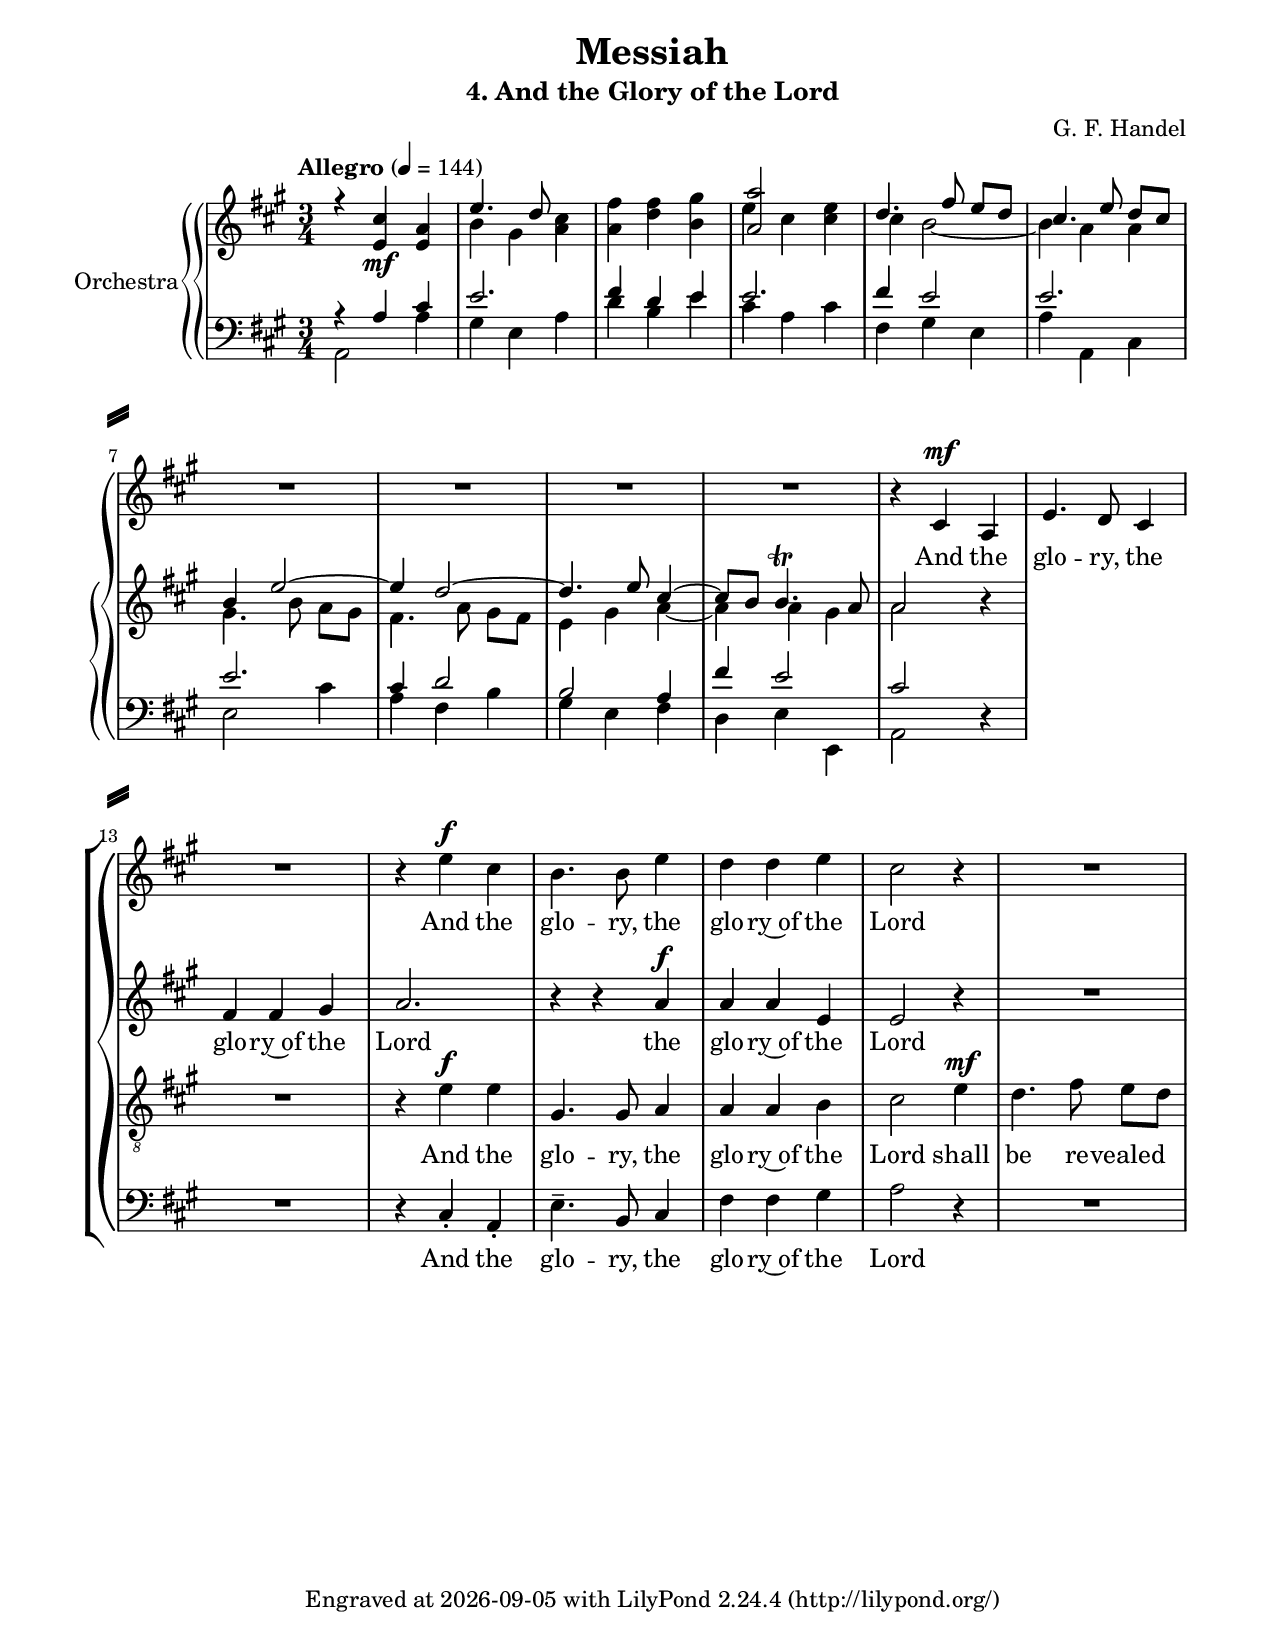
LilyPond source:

\version "2.22.1"

#(ly:set-option 'midi-extension "mid")

\header {
  title = "Messiah"
  subtitle = "4. And the Glory of the Lord"
  composer = "G. F. Handel"
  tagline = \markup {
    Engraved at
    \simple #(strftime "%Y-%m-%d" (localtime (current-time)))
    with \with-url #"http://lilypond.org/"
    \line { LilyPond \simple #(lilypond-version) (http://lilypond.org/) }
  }
}

\paper {
  #(set-paper-size "letter")
  left-margin = 20\mm
  right-margin = 15\mm
  ragged-bottom = ##t
  ragged-last-bottom = ##t
  system-system-spacing.basic-distance = #15
  system-separator-markup = \slashSeparator
  print-page-number = ##f
}

tempoI = 144
global = {
  \key a \major
  \time 3/4
}

soprano = \relative c'' {
  \global
  \dynamicUp
  R1 * 3/4 * 13		| %1-13
  r4 e4 \f cis		| %14
  b4. b8 e4		| %15
  d4 d e			| %16
  cis2 r4		| %17
  R1 * 3/4		| %18
}

soplyrics = \lyricmode {
  And the glo -- ry, the glo -- ry~of the Lord
}

alto = \relative c' {
  \global
  \dynamicUp
  R1 * 3/4 * 10		| %1-10
  r4 cis \mf a		| %11
  e'4. d8 cis4		| %12
  fis4 fis gis		| %13
  a2.			| %14
  r4 r a \f		| %15
  a4 a e			| %16
  e2 r4			| %17
  R1 * 3/4		| %18
}

altolyrics = \lyricmode {
  And the glo -- ry, the glo -- ry~of the Lord
  the glo -- ry~of the Lord
}

tenor = \relative c' {
  \global
  \clef "treble_8"
  \dynamicUp
  R1 * 3/4 * 13		| %1-13
  r4 e4 \f e		| %14
  gis,4. gis8 a4		| %15
  a4 a b			| %16
  cis2 e4 \mf		| %17
  d4. fis8 e [ d ]	| %18
}

tenorlyrics = \lyricmode {
  And the glo -- ry, the glo -- ry~of the Lord
  shall be re -- vealed
}

bass = \relative c {
  \global
  \clef bass
  R1 * 3/4 * 13		| %1-13
  r4 cis-. a-.		| %14
  e'4.-- b8 cis4		| %15
  fis4 fis gis		| %16
  a2 r4			| %17
  R1*3/4			| %18
}

basslyrics = \lyricmode {
  And the glo -- ry, the glo -- ry~of the Lord
}

rh = \relative c' {
  \global
  \tempo Allegro 4=#tempoI
  <<
    \new Voice \relative c' {
      \voiceOne
      r4 <e cis'> \mf <e a>	| %1
      e'4. d8 s4			| %2
      s2.			| %3
      <a a'>2 s4			| %4
      d4. fis8 e [d]		| %5
      cis4. e8 d [cis]		| %6
      \break
      b4 e2 ~			| %7
      e4 d2 ~			| %8
      d4. e8 cis4 ~		| %9
      cis8 b b4. \trill a8	| %10
      a2 \oneVoice r4 \voiceOne	| %11
      
    }
    \new Voice \relative c' {
      \voiceTwo
      s2.			| %1
      b'4 gis <a cis>		| %2
      <a fis'>4 <d fis> <b gis'>	| %3
      e4 cis <cis e>		| %4
      cis4 b2 ~			| %5
      b4 a a			| %6
      gis4. b8 a [ gis ]		| %7
      fis4. a8 gis [ fis ]	| %8
      e4 gis a ~			| %9
      a4 a gis			| %10
      a2 s4			| %11
    }
  >>
}

lh = \relative c {
  \global
  \clef bass
  <<
    \new Voice \relative c {
      \voiceOne
      r4 a' cis			| %1
      e2.			| %2
      fis4 d e			| %3
      e2.			| %4
      fis4 e2			| %5
      e2.			| %6
      e2.			| %7
      cis4 d2			| %8
      b2 a4			| %9
      fis'4 e2 			| %10
      cis2 \oneVoice r4 \voiceOne	| %11
    }
    \new Voice \relative c {
      \voiceTwo
      a2 a'4			| %1
      gis4 e a			| %2
      d4 b e			| %3
      cis4 a cis			| %4
      fis,4 gis e		| %5
      a4 a, cis			| %6
      e2 cis'4			| %7
      a4 fis b			| %8
      gis4 e fis			| %9
      d4 e e,			| %10
      a2 s4			| %11
    }
  >>
}


\score {
  \new GrandStaff <<
    \new ChoirStaff <<
      
      \new Staff \with { midiInstrument = "choir aahs" instrumentName = \markup \smallCaps Soprano}
      \new Voice = "soprano" \soprano
      \new Lyrics \lyricsto "soprano" \soplyrics
      
      \new Staff \with { midiInstrument = "choir aahs" instrumentName = \markup \smallCaps Alto}
      \new Voice = "alto" \alto
      \new Lyrics \lyricsto "alto" \altolyrics
      
      \new Staff \with { midiInstrument = "choir aahs" instrumentName = \markup \smallCaps Tenor}
      \new Voice = "tenor" \tenor
      \new Lyrics \lyricsto "tenor" \tenorlyrics
      
      \new Staff \with { midiInstrument = "choir aahs" instrumentName = \markup \smallCaps Bass}
      \new Voice = "bass" \bass
      \new Lyrics \lyricsto "bass" \basslyrics
    >>
    \new PianoStaff \with {
      instrumentName = "Orchestra"
    }
    <<
      \new Staff \rh
      \new Staff \lh
    >>
  >>
  \layout {
    \context {
      \Staff
      \RemoveAllEmptyStaves
    }
  }
  \midi {
  }
}